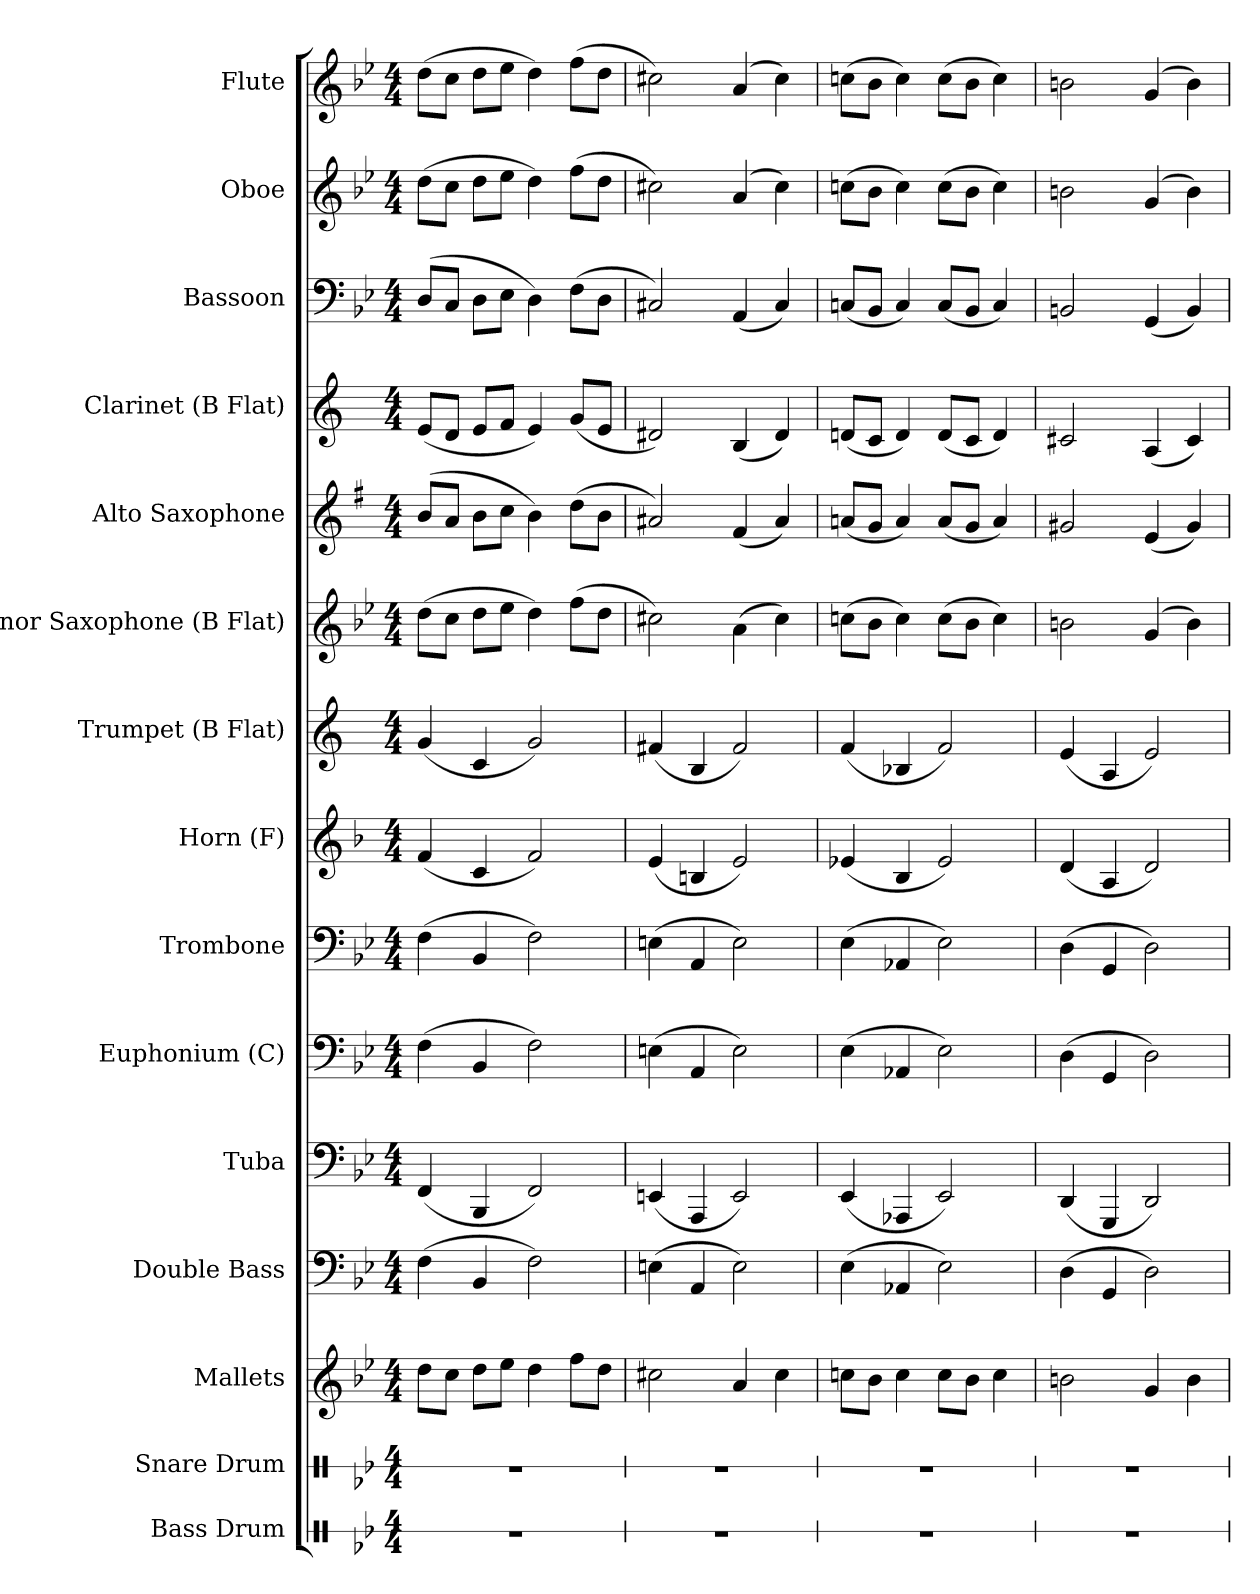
**kern	**kern	**kern	**kern	**kern	**kern	**kern	**kern	**kern	**kern	**kern	**kern	**kern	**kern	**kern
*part15	*part14	*part13	*part12	*part11	*part10	*part9	*part8	*part7	*part6	*part5	*part4	*part3	*part2	*part1
*staff15	*staff14	*staff13	*staff12	*staff11	*staff10	*staff9	*staff8	*staff7	*staff6	*staff5	*staff4	*staff3	*staff2	*staff1
*I"Bass Drum	*I"Snare Drum	*I"Mallets	*I"Double Bass	*I"Tuba	*I"Euphonium (C)	*I"Trombone	*I"Horn (F)	*I"Trumpet (B Flat)	*I"Tenor Saxophone (B Flat)	*I"Alto Saxophone	*I"Clarinet (B Flat)	*I"Bassoon	*I"Oboe	*I"Flute
*stria1	*stria1	*	*	*	*	*	*	*	*	*	*	*	*	*
*clefX	*clefX	*clefG2	*clefF4	*clefF4	*clefF4	*clefF4	*clefG2	*clefG2	*clefG2	*clefG2	*clefG2	*clefF4	*clefG2	*clefG2
*	*	*ITrd-14c-24	*ITrd7c12	*	*	*	*ITrd4c7	*ITrd1c2	*ITrd8c14	*ITrd5c9	*ITrd1c2	*	*	*
*k[b-e-]	*k[b-e-]	*k[b-e-]	*k[b-e-]	*k[b-e-]	*k[b-e-]	*k[b-e-]	*k[b-e-]	*k[b-e-]	*k[b-e-]	*k[b-e-]	*k[b-e-]	*k[b-e-]	*k[b-e-]	*k[b-e-]
*B-:	*B-:	*B-:	*B-:	*B-:	*B-:	*B-:	*B-:	*B-:	*B-:	*B-:	*B-:	*B-:	*B-:	*B-:
*M4/4	*M4/4	*M4/4	*M4/4	*M4/4	*M4/4	*M4/4	*M4/4	*M4/4	*M4/4	*M4/4	*M4/4	*M4/4	*M4/4	*M4/4
*MM100	*MM100	*MM100	*MM100	*MM100	*MM100	*MM100	*MM100	*MM100	*MM100	*MM100	*MM100	*MM100	*MM100	*MM100
=1	=1	=1	=1	=1	=1	=1	=1	=1	=1	=1	=1	=1	=1	=1
1r	1r	8dddd\L	(4FF\	(4FF/	(4F\	(4F\	(4B-/	(4f/	(8d\L	(8d/L	(8d/L	(8D/L	(8dd\L	(8dd\L
.	.	8cccc\J	.	.	.	.	.	.	8c\J	8c/J	8c/J	8C/J	8cc\J	8cc\J
.	.	8dddd\L	4BBB-/	4BBB-/	4BB-/	4BB-/	4F/	4B-/	8d\L	8d\L	8d/L	8D\L	8dd\L	8dd\L
.	.	8eeee-\J	.	.	.	.	.	.	8e-\J	8e-\J	8e-/J	8E-\J	8ee-\J	8ee-\J
.	.	4dddd\	2FF\)	2FF/)	2F\)	2F\)	2B-/)	2f/)	4d\)	4d\)	4d/)	4D\)	4dd\)	4dd\)
.	.	8ffff\L	.	.	.	.	.	.	(8f\L	(8f\L	(8f/L	(8F\L	(8ff\L	(8ff\L
.	.	8dddd\J	.	.	.	.	.	.	8d\J	8d\J	8d/J	8D\J	8dd\J	8dd\J
=2	=2	=2	=2	=2	=2	=2	=2	=2	=2	=2	=2	=2	=2	=2
1r	1r	2cccc#X\	(4EEn\	(4EEn/	(4En\	(4En\	(4A/	(4en/	2c#X\)	2c#X/)	2c#X/)	2C#X/)	2cc#X\)	2cc#X\)
.	.	.	4AAA/	4AAA/	4AA/	4AA/	4En/	4A/	.	.	.	.	.	.
.	.	4aaa/	2EE\)	2EE/)	2E\)	2E\)	2A/)	2e/)	(4A\	(4A/	(4A/	(4AA/	(4a/	(4a/
.	.	4cccc#\	.	.	.	.	.	.	4c#\)	4c#/)	4c#/)	4C#/)	4cc#\)	4cc#\)
=3	=3	=3	=3	=3	=3	=3	=3	=3	=3	=3	=3	=3	=3	=3
1r	1r	8ccccni\L	(4EE-i\	(4EE-i/	(4E-i\	(4E-i\	(4A-X/	(4e-i/	(8cn\L	(8cn/L	(8cn/L	(8Cni/L	(8ccni\L	(8ccni\L
.	.	8bbb-\J	.	.	.	.	.	.	8B-\J	8B-/J	8B-/J	8BB-/J	8b-\J	8b-\J
.	.	4cccc\	4AAA-X/	4AAA-X/	4AA-X/	4AA-X/	4E-i/	4A-X/	4c\)	4c/)	4c/)	4C/)	4cc\)	4cc\)
.	.	8cccc\L	2EE-\)	2EE-/)	2E-\)	2E-\)	2A-/)	2e-/)	(8c\L	(8c/L	(8c/L	(8C/L	(8cc\L	(8cc\L
.	.	8bbb-\J	.	.	.	.	.	.	8B-\J	8B-/J	8B-/J	8BB-/J	8b-\J	8b-\J
.	.	4cccc\	.	.	.	.	.	.	4c\)	4c/)	4c/)	4C/)	4cc\)	4cc\)
=4	=4	=4	=4	=4	=4	=4	=4	=4	=4	=4	=4	=4	=4	=4
1r	1r	2bbbn\	(4DD\	(4DD/	(4D\	(4D\	(4G/	(4d/	2Bn\	2Bn/	2Bn/	2BBn/	2bn\	2bn\
.	.	.	4GGG/	4GGG/	4GG/	4GG/	4D/	4G/	.	.	.	.	.	.
.	.	4ggg/	2DD\)	2DD/)	2D\)	2D\)	2G/)	2d/)	(4G/	(4G/	(4G/	(4GG/	(4g/	(4g/
.	.	4bbb\	.	.	.	.	.	.	4B\)	4B/)	4B/)	4BB/)	4b\)	4b\)
=	=	=	=	=	=	=	=	=	=	=	=	=	=	=
*-	*-	*-	*-	*-	*-	*-	*-	*-	*-	*-	*-	*-	*-	*-
